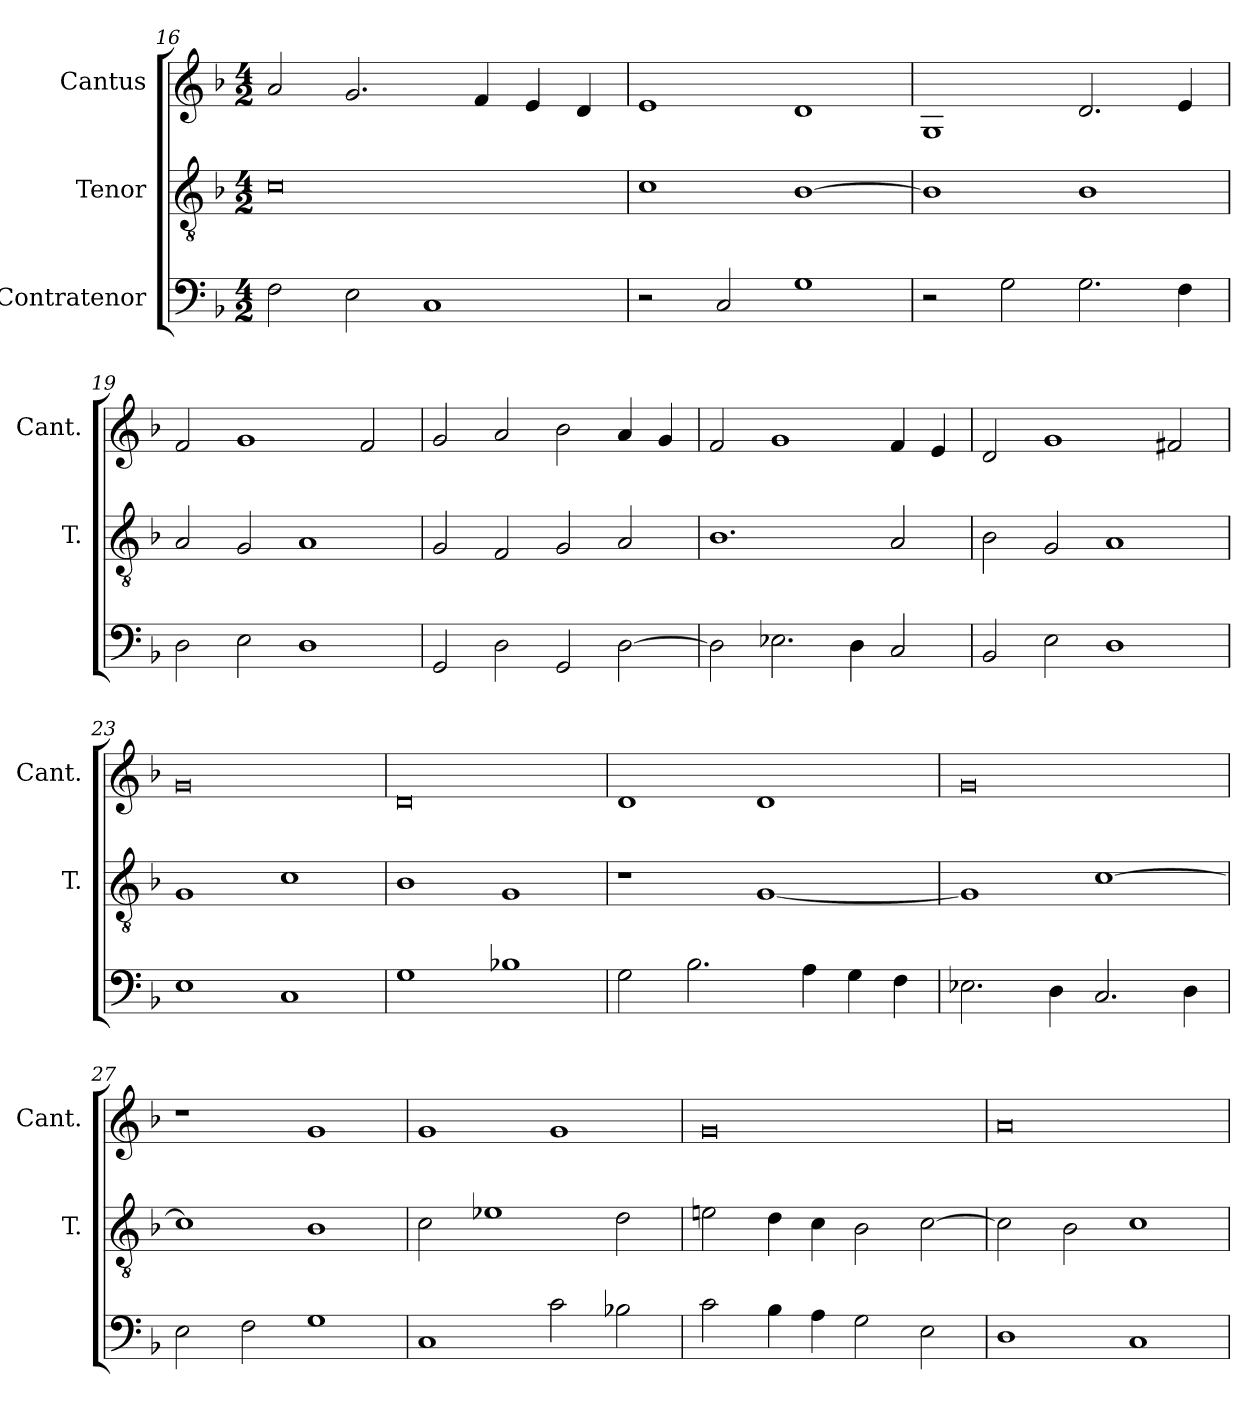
**kern	**kern	**kern
*part3	*part2	*part1
*staff3	*staff2	*staff1
*I"Contratenor	*I"Tenor	*I"Cantus
*	*I'T.	*I'Cant.
*clefF4	*clefGv2	*clefG2
*	*ITrd7c12	*
*k[b-]	*k[b-]	*k[b-]
*F:	*F:	*F:
*M4/2	*M4/2	*M4/2
=16	=16	=16
2F\	0C\	2a/
2E\	.	2.g/
1C/	.	.
.	.	4f/
.	.	4e/
.	.	4d/
=17	=17	=17
2r	1C\	1e/
2C/	.	.
1G\	[1BB-\	1d/
=18	=18	=18
2r	1BB-\]	1G/
2G\	.	.
2.G\	1BB-\	2.d/
4F\	.	4e/
=19	=19	=19
2D\	2AA/	2f/
2E\	2GG/	1g/
1D\	1AA/	.
.	.	2f/
=20	=20	=20
2GG/	2GG/	2g/
2D\	2FF/	2a/
2GG/	2GG/	2b-\
[2D\	2AA/	4a/
.	.	4g/
=21	=21	=21
2D\]	1.BB-\	2f/
2.E-X\	.	1g/
4D\	.	.
2C/	2AA/	4f/
.	.	4e/
=22	=22	=22
2BB-/	2BB-\	2d/
2E\	2GG/	1g/
1D\	1AA/	.
.	.	2f#X/
=23	=23	=23
1E\	1GG/	0g/
1C/	1C\	.
=24	=24	=24
1G\	1BB-\	0d/
1B-X\	1GG/	.
=25	=25	=25
2G\	1r	1d/
2.B-\	.	.
.	[1GG/	1d/
4A\	.	.
4G\	.	.
4F\	.	.
=26	=26	=26
2.E-X\	1GG/]	0g/
4D\	.	.
2.C/	[1C\	.
4D\	.	.
=27	=27	=27
2E\	1C\]	1r
2F\	.	.
1G\	1BB-\	1g/
=28	=28	=28
1C/	2C\	1g/
.	1E-X\	.
2c\	.	1g/
2B-X\	2D\	.
=29	=29	=29
2c\	2En\	0g/
4B-\	4D\	.
4A\	4C\	.
2G\	2BB-\	.
2E\	[2C\	.
=30	=30	=30
1D\	2C\]	0a/
.	2BB-\	.
1C/	1C\	.
=	=	=
*-	*-	*-
